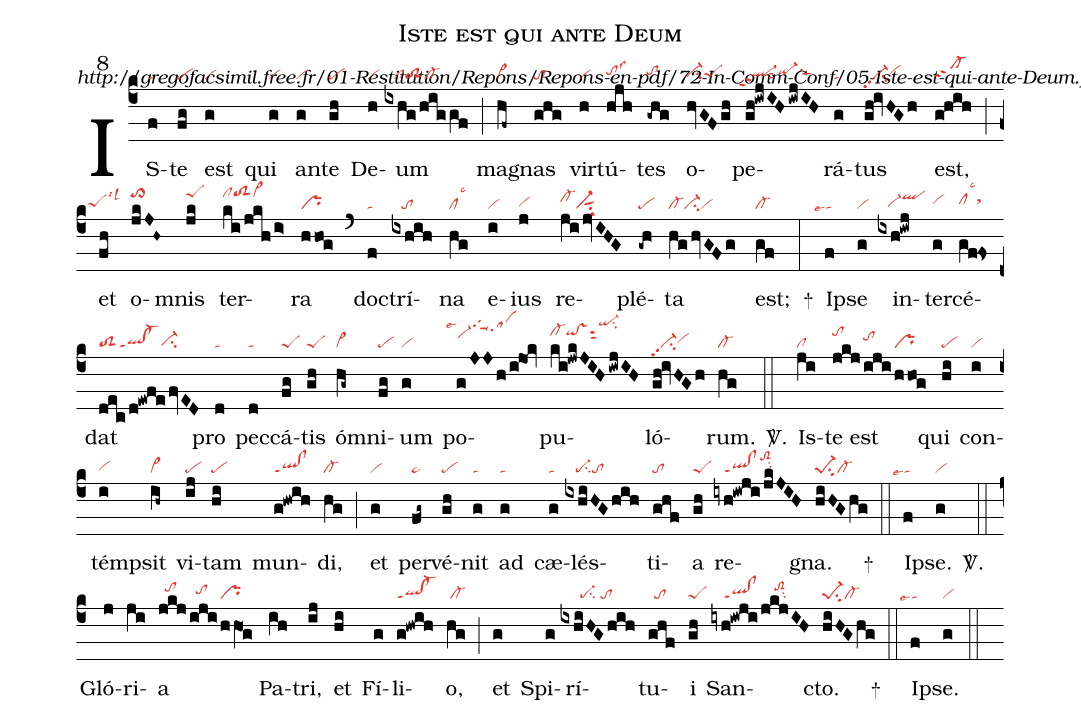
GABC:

name: Iste est qui ante Deum;
commentary: http://gregofacsimil.free.fr/01-Restitution/Repons/Repons-en-pdf/72-In-Comm-Conf/05-Iste-est-qui-ante-Deum.pdf;
mode: 8;
nabc-lines: 1;
%%
(c4)
IS(f|ta)te(fg|pe) est(g|vi) qui(g|vi) an(g|vi)te(gh|pe) De(h|vi)um(ixhg/higgf|///cltoS2cl-) (;)
ma(hf~|vi>)gnas(ghg|to) vir(h|vi)tú(hjh|tohhlss3)tes(-ghg|tohh) o(hvGFgh|ci-hgpeShg)pe(gh!iwjIHiwjIH|``ql-hgppt2sut2qi-hhsu1sut1)rá(g|ta)tus(gh!ivHGh|vi-pp2su2vihh) est,(g!hih|cl-hgppt2) (;)
et(fh|```peShglsi3lsl3) o(jkJH~|to>hk)mnis(jk|peShk) ter(ki/jkh/i>|clhktoS2hkvi>hk)ra(hhog|pr) (`)
doc(f|ta)trí(ixhih|///to)na(hg|cllsc3) e(i|vi)ius(j|vihg) re(ji/jvIHG|cl-hivi-sut1su2)plé(-gh|pe)ta(hg/hvGFg|cl-ci-vi) est;(gf|cl-) +(:)
Ip(f|```talse7)se(g|vi) in(ixh!iwj|///vi-hgqlhj)ter(g|vihh)cé(gf!fs|clhhlsc3sthi)dat(dec/d!ewfe/fvED|toS2ql!cl-ppt1ci-hg) pro(d|ta) pec(d|ta)cá(fg|peS)tis(gh|peS) óm(hg~|vi>)ni(fg|pe)um(g|vi) po(gJJh/i!jok|```vi-hjlse1tgS-hmsahm)pu(ki!jwkJIHiwjIH|cl-hkqihk!vshksut2qi-hpsu2)ló(gh!ivHGh|vi-pp2su2vihh)rum.(hg|cl-) <sp>V/</sp>.(::)
Is(ji|cl)te est(jkj/|tohk|iji|tohi|hhog|pr) qui(hi|pe) con(i|vi)tém(i|vihg)psit(ih~|vi>) vi(ij|pe)tam(hi|pe) mun(g!hwih|ql!clppt1)di,(hg|cl-) (;)
et(g|vi) per(fg~|ta>)vé(gh|pe)nit(g|ta) ad(g|ta) cæ(g|ta)lés(ixhiHGhih|///pe-su2to)ti(ghf|to)a(gh|peS) re(iyh!iwji/jkJIH|///ql!clppt1toS2hksu2)gna.(hiHGhg|pe-1su2cl-) +(::)
Ip(f|```talse7)se.(g|vi) <sp>V/</sp>.(::)
Gló(j)ri(ji)a(jkj|//tohi|/iji|//tohh|/hhO1g|pr) Pa(ih)tri,(ij) et(hi) Fí(g)li(g!hwih|ql!cl-ppt1)o,(hg|/cl-) (;)
et(g) Spi(g)rí(ixhiHGhih|//////pe-su2/to)tu(ghf|//to)i(gh|peS) San(iyh!iwji|////ql!clppt1|/jkjIH|////toS2hisu2)cto.(hiHGhg|pe-1su2cl-) +(::)
Ip(f|```talse7)se.(g|vi) (::)
